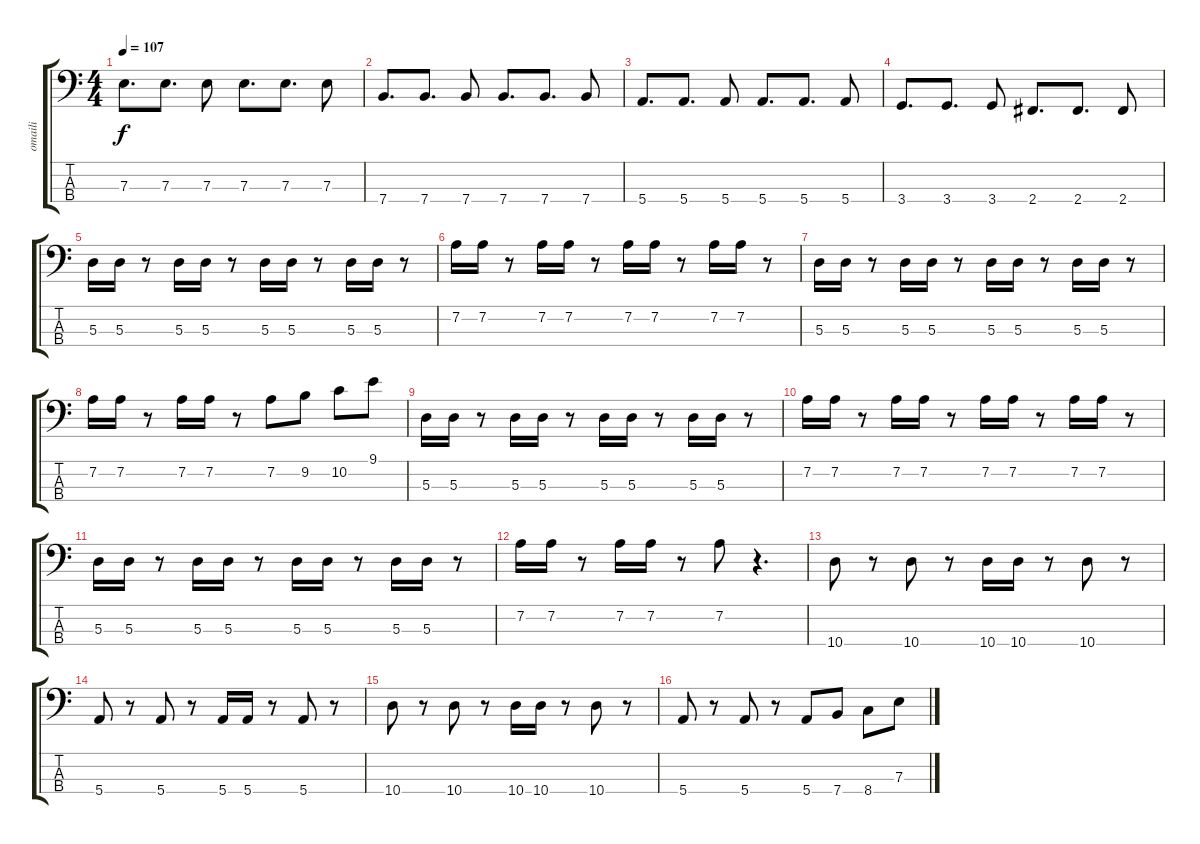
\track ("omaili" "omaili") {instrument electricbassfinger}
\staff {score tabs}
\tuning (G2 D2 A1 E1) {hide}
\ts (4 4)
\tempo 107
\clef f4
\ks c
7.3.8{d dy f} 7.3.8{d} 7.3.8 7.3.8{d} 7.3.8{d} 7.3.8 |
7.4.8{d} 7.4.8{d} 7.4.8 7.4.8{d} 7.4.8{d} 7.4.8 |
5.4.8{d} 5.4.8{d} 5.4.8 5.4.8{d} 5.4.8{d} 5.4.8 |
3.4.8{d} 3.4.8{d} 3.4.8 2.4.8{d} 2.4.8{d} 2.4.8 |
5.3.16 5.3.16 r.8 5.3.16 5.3.16 r.8 5.3.16 5.3.16 r.8 5.3.16 5.3.16 r.8 |
7.2.16 7.2.16 r.8 7.2.16 7.2.16 r.8 7.2.16 7.2.16 r.8 7.2.16 7.2.16 r.8 |
5.3.16 5.3.16 r.8 5.3.16 5.3.16 r.8 5.3.16 5.3.16 r.8 5.3.16 5.3.16 r.8 |
7.2.16 7.2.16 r.8 7.2.16 7.2.16 r.8 7.2.8 9.2.8 10.2.8 9.1.8 |
5.3.16 5.3.16 r.8 5.3.16 5.3.16 r.8 5.3.16 5.3.16 r.8 5.3.16 5.3.16 r.8 |
7.2.16 7.2.16 r.8 7.2.16 7.2.16 r.8 7.2.16 7.2.16 r.8 7.2.16 7.2.16 r.8 |
5.3.16 5.3.16 r.8 5.3.16 5.3.16 r.8 5.3.16 5.3.16 r.8 5.3.16 5.3.16 r.8 |
7.2.16 7.2.16 r.8 7.2.16 7.2.16 r.8 7.2.8 r.4{d} |
10.4.8 r.8 10.4.8 r.8 10.4.16 10.4.16 r.8 10.4.8 r.8 |
5.4.8 r.8 5.4.8 r.8 5.4.16 5.4.16 r.8 5.4.8 r.8 |
10.4.8 r.8 10.4.8 r.8 10.4.16 10.4.16 r.8 10.4.8 r.8 |
5.4.8 r.8 5.4.8 r.8 5.4.8 7.4.8 8.4.8 7.3.8
